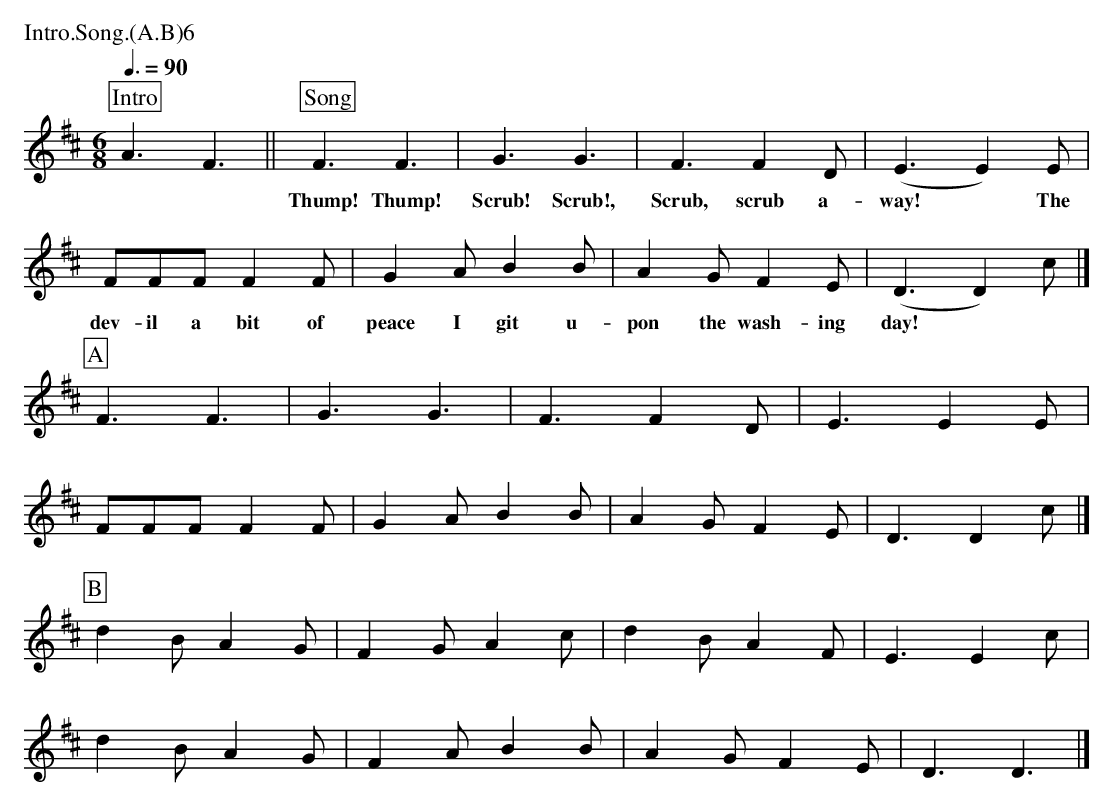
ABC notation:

X:1
T:Washing Day Adderbury
M:6/8
L:1/8
Q: 3/8=90
P:Intro.Song.(A.B)6
K:Dmaj
P:Intro
A3F3||\
P:Song
F3 F3 |G3 G3 |F3 F2D|(E3 E2) E|
w: Thump! Thump! Scrub! Scrub!, Scrub, scrub a-way!  *The
FFF F2 F|G2A B2B|A2G F2E|(D3 D2)c|]
w: dev-il a bit of peace I git u-pon the wash-ing day!
P: A
F3 F3 |G3 G3 |F3 F2D|E3 E2E|
FFF F2F|G2A B2B|A2G F2E|D3 D2c|]
P:B
d2B A2G|F2G A2c|d2B A2F |E3 E2c|
d2B A2G|F2A B2B|A2G F2E|D3 D3 |]
W:
W:
W:Thump! Thump! Scrub! Scrub!, Scrub, scrub away!
W:The devil a bit of peace I git upon the washing day!
